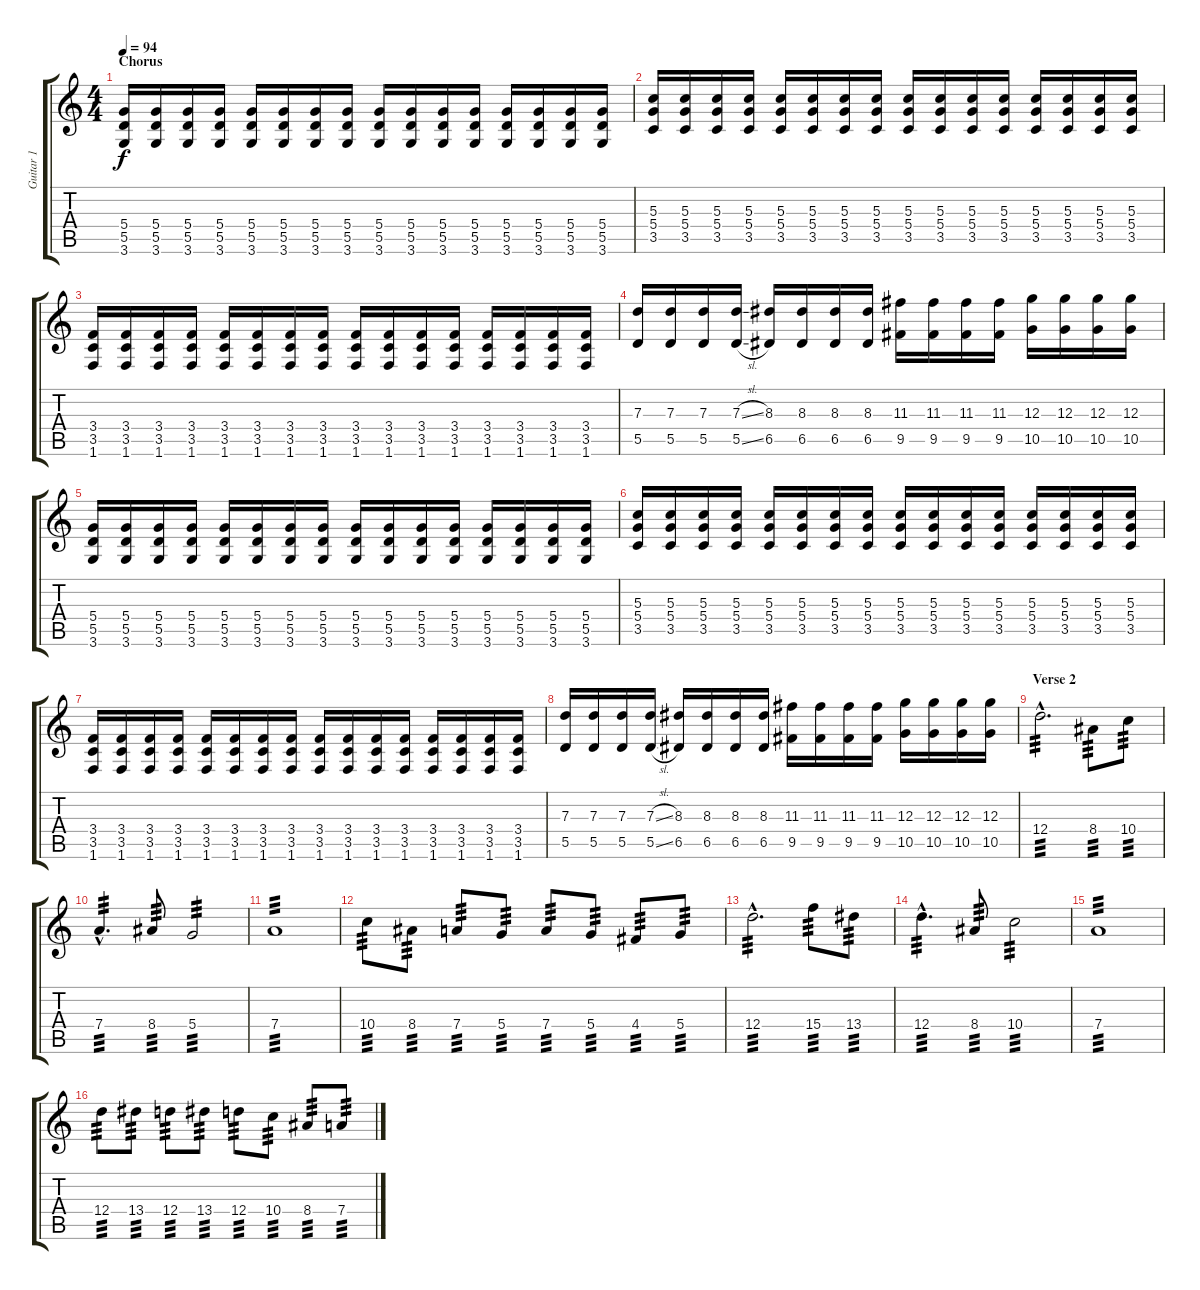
\track ("Guitar 1" "Guitar 1") {instrument distortionguitar}
\staff {score tabs}
\tuning (E4 B3 G3 D3 A2 E2) {hide}
\ts (4 4)
\section ("" "Chorus")
\tempo 94
\clef g2
\ks c
(5.4 5.5 3.6).16{dy f volume 8} (5.4 5.5 3.6).16 (5.4 5.5 3.6).16 (5.4 5.5 3.6).16 (5.4 5.5 3.6).16 (5.4 5.5 3.6).16 (5.4 5.5 3.6).16 (5.4 5.5 3.6).16 (5.4 5.5 3.6).16 (5.4 5.5 3.6).16 (5.4 5.5 3.6).16 (5.4 5.5 3.6).16 (5.4 5.5 3.6).16 (5.4 5.5 3.6).16 (5.4 5.5 3.6).16 (5.4 5.5 3.6).16 |
(5.3 5.4 3.5).16 (5.3 5.4 3.5).16 (5.3 5.4 3.5).16 (5.3 5.4 3.5).16 (5.3 5.4 3.5).16 (5.3 5.4 3.5).16 (5.3 5.4 3.5).16 (5.3 5.4 3.5).16 (5.3 5.4 3.5).16 (5.3 5.4 3.5).16 (5.3 5.4 3.5).16 (5.3 5.4 3.5).16 (5.3 5.4 3.5).16 (5.3 5.4 3.5).16 (5.3 5.4 3.5).16 (5.3 5.4 3.5).16 |
(3.4 3.5 1.6).16 (3.4 3.5 1.6).16 (3.4 3.5 1.6).16 (3.4 3.5 1.6).16 (3.4 3.5 1.6).16 (3.4 3.5 1.6).16 (3.4 3.5 1.6).16 (3.4 3.5 1.6).16 (3.4 3.5 1.6).16 (3.4 3.5 1.6).16 (3.4 3.5 1.6).16 (3.4 3.5 1.6).16 (3.4 3.5 1.6).16 (3.4 3.5 1.6).16 (3.4 3.5 1.6).16 (3.4 3.5 1.6).16 |
(7.3 5.5).16 (7.3 5.5).16 (7.3 5.5).16 (7.3{sl} 5.5{sl}).16 (8.3 6.5).16 (8.3 6.5).16 (8.3 6.5).16 (8.3 6.5).16 (11.3 9.5).16 (11.3 9.5).16 (11.3 9.5).16 (11.3 9.5).16 (12.3 10.5).16 (12.3 10.5).16 (12.3 10.5).16 (12.3 10.5).16 |
(5.4 5.5 3.6).16 (5.4 5.5 3.6).16 (5.4 5.5 3.6).16 (5.4 5.5 3.6).16 (5.4 5.5 3.6).16 (5.4 5.5 3.6).16 (5.4 5.5 3.6).16 (5.4 5.5 3.6).16 (5.4 5.5 3.6).16 (5.4 5.5 3.6).16 (5.4 5.5 3.6).16 (5.4 5.5 3.6).16 (5.4 5.5 3.6).16 (5.4 5.5 3.6).16 (5.4 5.5 3.6).16 (5.4 5.5 3.6).16 |
(5.3 5.4 3.5).16 (5.3 5.4 3.5).16 (5.3 5.4 3.5).16 (5.3 5.4 3.5).16 (5.3 5.4 3.5).16 (5.3 5.4 3.5).16 (5.3 5.4 3.5).16 (5.3 5.4 3.5).16 (5.3 5.4 3.5).16 (5.3 5.4 3.5).16 (5.3 5.4 3.5).16 (5.3 5.4 3.5).16 (5.3 5.4 3.5).16 (5.3 5.4 3.5).16 (5.3 5.4 3.5).16 (5.3 5.4 3.5).16 |
(3.4 3.5 1.6).16 (3.4 3.5 1.6).16 (3.4 3.5 1.6).16 (3.4 3.5 1.6).16 (3.4 3.5 1.6).16 (3.4 3.5 1.6).16 (3.4 3.5 1.6).16 (3.4 3.5 1.6).16 (3.4 3.5 1.6).16 (3.4 3.5 1.6).16 (3.4 3.5 1.6).16 (3.4 3.5 1.6).16 (3.4 3.5 1.6).16 (3.4 3.5 1.6).16 (3.4 3.5 1.6).16 (3.4 3.5 1.6).16 |
(7.3 5.5).16 (7.3 5.5).16 (7.3 5.5).16 (7.3{sl} 5.5{sl}).16 (8.3 6.5).16 (8.3 6.5).16 (8.3 6.5).16 (8.3 6.5).16 (11.3 9.5).16 (11.3 9.5).16 (11.3 9.5).16 (11.3 9.5).16 (12.3 10.5).16 (12.3 10.5).16 (12.3 10.5).16 (12.3 10.5).16 |
\section ("" "Verse 2")
12.4{hac}.2{d tp 3 volume 16 balance 13} 8.4.8{tp 3} 10.4.8{tp 3} |
7.4{hac}.4{d tp 3} 8.4.8{tp 3} 5.4.2{tp 3} |
7.4.1{tp 3} |
10.4.8{tp 3} 8.4.8{tp 3} 7.4.8{tp 3} 5.4.8{tp 3} 7.4.8{tp 3} 5.4.8{tp 3} 4.4.8{tp 3} 5.4.8{tp 3} |
12.4{hac}.2{d tp 3} 15.4.8{tp 3} 13.4.8{tp 3} |
12.4{hac}.4{d tp 3} 8.4.8{tp 3} 10.4.2{tp 3} |
7.4.1{tp 3} |
12.4.8{tp 3} 13.4.8{tp 3} 12.4.8{tp 3} 13.4.8{tp 3} 12.4.8{tp 3} 10.4.8{tp 3} 8.4.8{tp 3} 7.4.8{tp 3}
